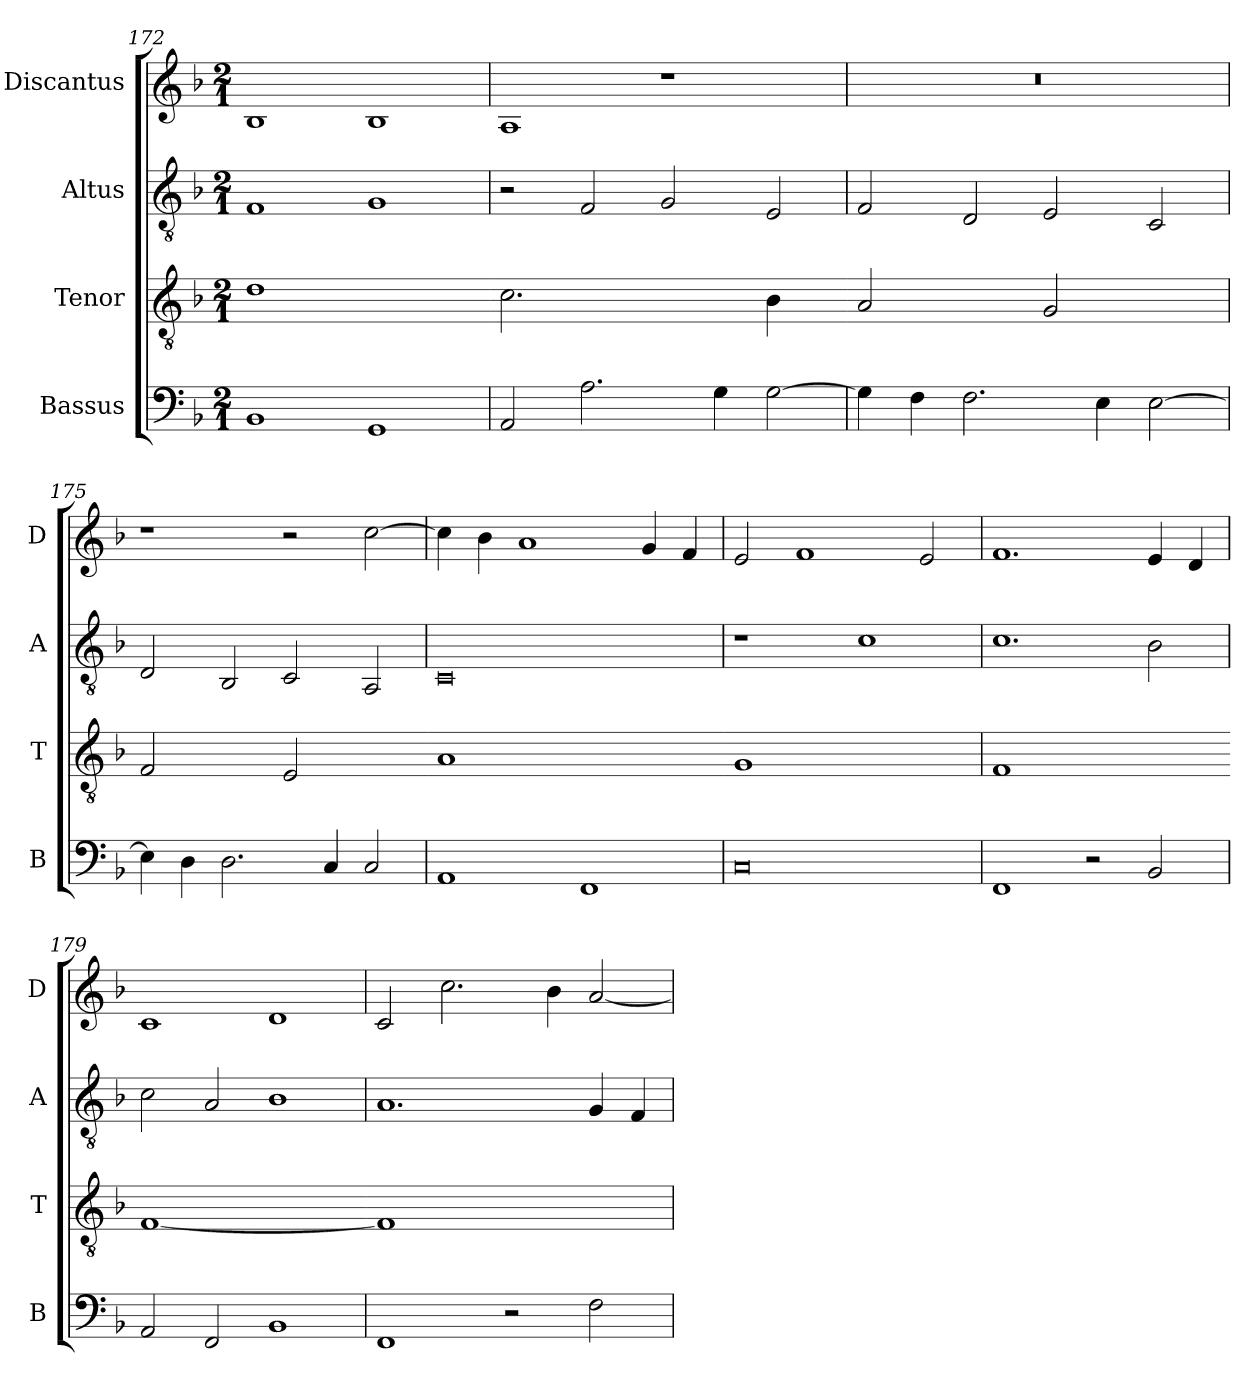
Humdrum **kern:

**kern	**kern	**kern	**kern
*part4	*part3	*part2	*part1
*staff4	*staff3	*staff2	*staff1
*I"Bassus	*I"Tenor	*I"Altus	*I"Discantus
*I'B	*I'T	*I'A	*I'D
*clefF4	*clefGv2	*clefGv2	*clefG2
*k[b-]	*k[b-]	*k[b-]	*k[b-]
*M2/1	*M2/1	*M2/1	*M2/1
=172	=172	=172	=172
!	!LO:N:vis=1	!	!
1BB-	0d	1F	1B-
1GG	.	1G	1B-
=173	=173-	=173	=173
!	!LO:N:vis=2.	!	!
2AA/	1.c	2r	1A
2.A\	.	2F/	.
.	.	2G/	1r
4G\	.	.	.
!	!LO:N:vis=4	!	!
[2G\	2B-\	2E/	.
=174	=174-	=174	=174
!	!LO:N:vis=2	!	!
4G\]	1A	2F/	0r
4F\	.	.	.
2.F\	.	2D/	.
!	!LO:N:vis=2	!	!
.	1G	2E/	.
4E\	.	.	.
[2E\	.	2C/	.
=175	=175	=175	=175
!	!LO:N:vis=2	!	!
4E\]	1F	2D/	1r
4D\	.	.	.
2.D\	.	2BB-/	.
!	!LO:N:vis=2	!	!
.	1E	2C/	2r
4C/	.	.	.
2C/	.	2AA/	[2cc\
=176	=176-	=176	=176
!	!LO:N:vis=1	!	!
1AA	0A	0C	4cc\]
.	.	.	4b-\
.	.	.	1a
1FF	.	.	.
.	.	.	4g/
.	.	.	4f/
=177	=177-	=177	=177
!	!LO:N:vis=1	!	!
0C	0G	1r	2e/
.	.	.	1f
.	.	1c	.
.	.	.	2e/
=178	=178	=178	=178
!	!LO:N:vis=1	!	!
1FF	[y0F	1.c	1.f
2r	.	.	.
2BB-/	.	2B-\	4e/
.	.	.	4d/
=179	=179-	=179	=179
!	!LO:N:vis=1	!	!
2AA/	0F_	2c\	1c
2FF/	.	2A/	.
1BB-	.	1B-	1d
=180	=180-	=180	=180
!	!LO:N:vis=1	!	!
1FF	0F]	1.A	2c/
.	.	.	2.cc\
2r	.	.	.
.	.	.	4b-\
2F\	.	4G/	[2a/
.	.	4F/	.
=	=	=	=
*-	*-	*-	*-
